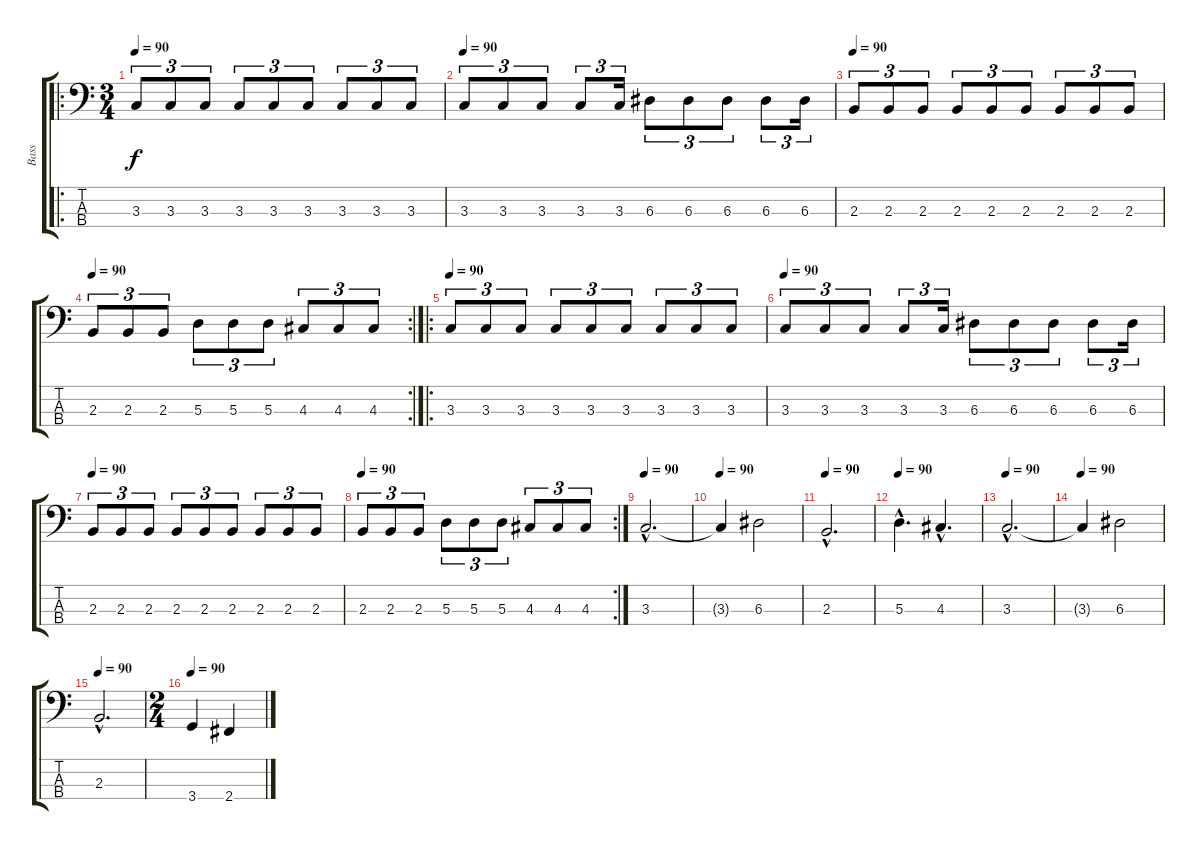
\track ("Bass" "Bass") {instrument electricbassfinger}
\staff {score tabs}
\tuning (G2 D2 A1 E1) {hide}
\ro
\ts (3 4)
\tempo 90
\clef f4
\ks c
3.3.8{tu (3 2) dy f} 3.3.8{tu (3 2)} 3.3.8{tu (3 2)} 3.3.8{tu (3 2)} 3.3.8{tu (3 2)} 3.3.8{tu (3 2)} 3.3.8{tu (3 2)} 3.3.8{tu (3 2)} 3.3.8{tu (3 2)} |
\tempo 90
3.3.8{tu (3 2)} 3.3.8{tu (3 2)} 3.3.8{tu (3 2)} 3.3.8{tu (3 2)} 3.3.16{tu (3 2)} 6.3.8{tu (3 2)} 6.3.8{tu (3 2)} 6.3.8{tu (3 2)} 6.3.8{tu (3 2)} 6.3.16{tu (3 2)} |
\tempo 90
2.3.8{tu (3 2)} 2.3.8{tu (3 2)} 2.3.8{tu (3 2)} 2.3.8{tu (3 2)} 2.3.8{tu (3 2)} 2.3.8{tu (3 2)} 2.3.8{tu (3 2)} 2.3.8{tu (3 2)} 2.3.8{tu (3 2)} |
\rc 2
\tempo 90
2.3.8{tu (3 2)} 2.3.8{tu (3 2)} 2.3.8{tu (3 2)} 5.3.8{tu (3 2)} 5.3.8{tu (3 2)} 5.3.8{tu (3 2)} 4.3.8{tu (3 2)} 4.3.8{tu (3 2)} 4.3.8{tu (3 2)} |
\ro
\tempo 90
3.3.8{tu (3 2)} 3.3.8{tu (3 2)} 3.3.8{tu (3 2)} 3.3.8{tu (3 2)} 3.3.8{tu (3 2)} 3.3.8{tu (3 2)} 3.3.8{tu (3 2)} 3.3.8{tu (3 2)} 3.3.8{tu (3 2)} |
\tempo 90
3.3.8{tu (3 2)} 3.3.8{tu (3 2)} 3.3.8{tu (3 2)} 3.3.8{tu (3 2)} 3.3.16{tu (3 2)} 6.3.8{tu (3 2)} 6.3.8{tu (3 2)} 6.3.8{tu (3 2)} 6.3.8{tu (3 2)} 6.3.16{tu (3 2)} |
\tempo 90
2.3.8{tu (3 2)} 2.3.8{tu (3 2)} 2.3.8{tu (3 2)} 2.3.8{tu (3 2)} 2.3.8{tu (3 2)} 2.3.8{tu (3 2)} 2.3.8{tu (3 2)} 2.3.8{tu (3 2)} 2.3.8{tu (3 2)} |
\rc 2
\tempo 90
2.3.8{tu (3 2)} 2.3.8{tu (3 2)} 2.3.8{tu (3 2)} 5.3.8{tu (3 2)} 5.3.8{tu (3 2)} 5.3.8{tu (3 2)} 4.3.8{tu (3 2)} 4.3.8{tu (3 2)} 4.3.8{tu (3 2)} |
\tempo 90
3.3{hac}.2{d} |
\tempo 90
3.3{t}.4 6.3.2 |
\tempo 90
2.3{hac}.2{d} |
\tempo 90
5.3{hac}.4{d} 4.3{hac}.4{d} |
\tempo 90
3.3{hac}.2{d} |
\tempo 90
3.3{t}.4 6.3.2 |
\tempo 90
2.3{hac}.2{d} |
\ts (2 4)
\tempo 90
3.4.4 2.4.4
